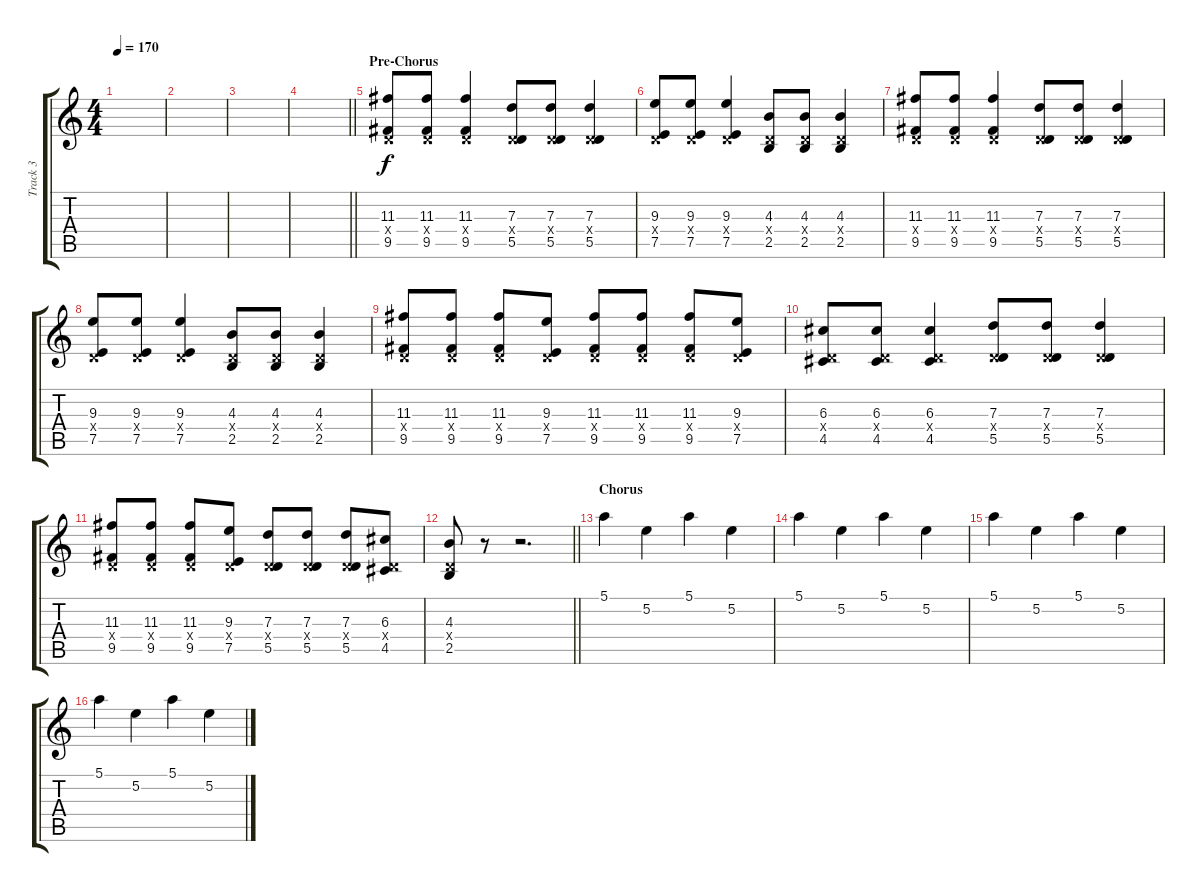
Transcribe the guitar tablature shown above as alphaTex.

\track ("Track 3" "Track 3") {instrument distortionguitar}
\staff {score tabs}
\tuning (E4 B3 G3 D3 A2 E2) {hide}
\ts (4 4)
\tempo 170
\clef g2
\ks c
|
|
|
\barLineRight lightlight
|
\section ("" "Pre-Chorus")
(11.3 0.4{x} 9.5).8 (11.3 0.4{x} 9.5).8 (11.3 0.4{x} 9.5).4 (7.3 0.4{x} 5.5).8 (7.3 0.4{x} 5.5).8 (7.3 0.4{x} 5.5).4 |
(9.3 0.4{x} 7.5).8 (9.3 0.4{x} 7.5).8 (9.3 0.4{x} 7.5).4 (4.3 0.4{x} 2.5).8 (4.3 0.4{x} 2.5).8 (4.3 0.4{x} 2.5).4 |
(11.3 0.4{x} 9.5).8 (11.3 0.4{x} 9.5).8 (11.3 0.4{x} 9.5).4 (7.3 0.4{x} 5.5).8 (7.3 0.4{x} 5.5).8 (7.3 0.4{x} 5.5).4 |
(9.3 0.4{x} 7.5).8 (9.3 0.4{x} 7.5).8 (9.3 0.4{x} 7.5).4 (4.3 0.4{x} 2.5).8 (4.3 0.4{x} 2.5).8 (4.3 0.4{x} 2.5).4 |
(11.3 0.4{x} 9.5).8 (11.3 0.4{x} 9.5).8 (11.3 0.4{x} 9.5).8 (9.3 0.4{x} 7.5).8 (11.3 0.4{x} 9.5).8 (11.3 0.4{x} 9.5).8 (11.3 0.4{x} 9.5).8 (9.3 0.4{x} 7.5).8 |
(6.3 0.4{x} 4.5).8 (6.3 0.4{x} 4.5).8 (6.3 0.4{x} 4.5).4 (7.3 0.4{x} 5.5).8 (7.3 0.4{x} 5.5).8 (7.3 0.4{x} 5.5).4 |
(11.3 0.4{x} 9.5).8 (11.3 0.4{x} 9.5).8 (11.3 0.4{x} 9.5).8 (9.3 0.4{x} 7.5).8 (7.3 0.4{x} 5.5).8 (7.3 0.4{x} 5.5).8 (7.3 0.4{x} 5.5).8 (6.3 0.4{x} 4.5).8 |
\barLineRight lightlight
(4.3 0.4{x} 2.5).8 r.8 r.2{d} |
\section ("" "Chorus")
5.1.4 5.2.4 5.1.4 5.2.4 |
5.1.4 5.2.4 5.1.4 5.2.4 |
5.1.4 5.2.4 5.1.4 5.2.4 |
5.1.4 5.2.4 5.1.4 5.2.4
